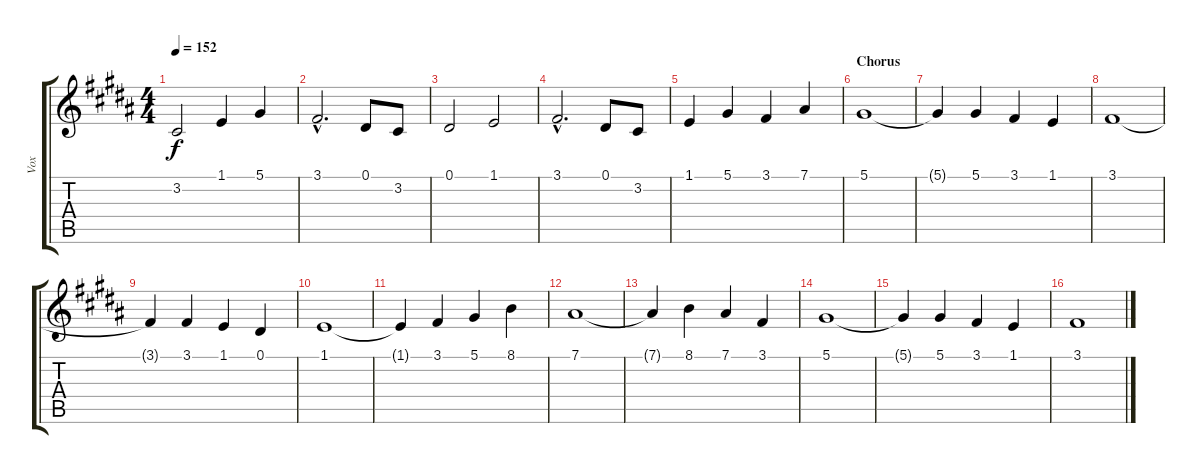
\track ("Vox" "Vox") {instrument trumpet}
\staff {score tabs}
\tuning (Eb4 Bb3 Gb3 Db3 Ab2 Eb2) {hide}
\ts (4 4)
\tempo 152
\clef g2
\ks b
3.2.2{dy f} 1.1.4 5.1.4 |
3.1{hac}.2{d} 0.1.8 3.2.8 |
0.1.2 1.1.2 |
3.1{hac}.2{d} 0.1.8 3.2.8 |
1.1.4 5.1.4 3.1.4 7.1.4 |
\section ("" "Chorus")
5.1.1 |
5.1{t}.4 5.1.4 3.1.4 1.1.4 |
3.1.1 |
3.1{t}.4 3.1.4 1.1.4 0.1.4 |
1.1.1 |
1.1{t}.4 3.1.4 5.1.4 8.1.4 |
7.1.1 |
7.1{t}.4 8.1.4 7.1.4 3.1.4 |
5.1.1 |
5.1{t}.4 5.1.4 3.1.4 1.1.4 |
3.1.1
